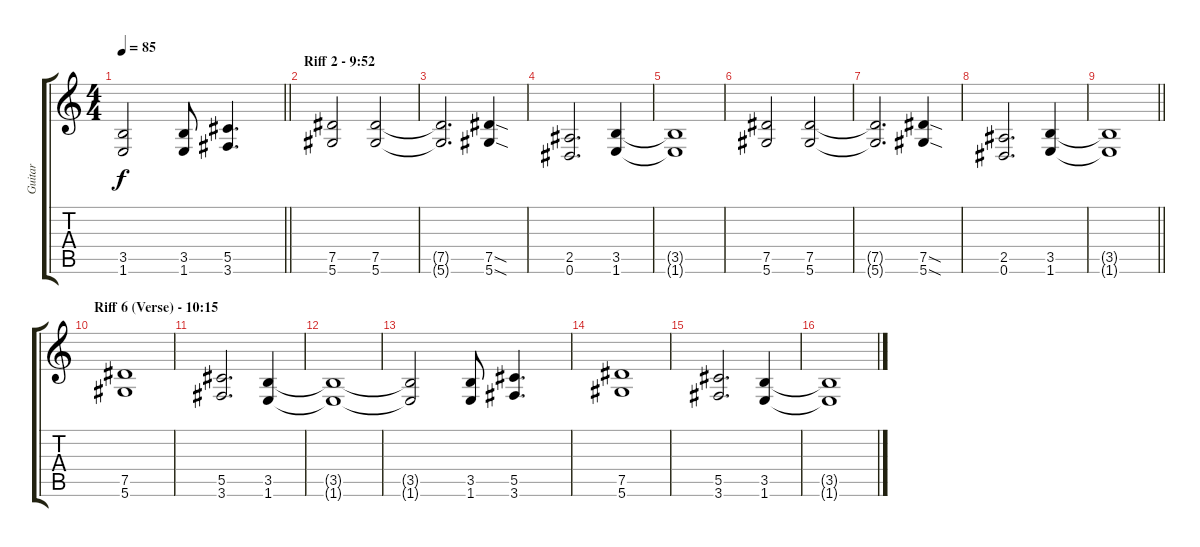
\track ("Guitar" "Guitar") {instrument distortionguitar}
\staff {score tabs}
\tuning (Eb4 Bb3 Gb3 Db3 Ab2 Eb2) {hide}
\ts (4 4)
\tempo 85
\clef g2
\barLineRight lightlight
\ks c
(3.5{t} 1.6{t}).2{dy f} (3.5 1.6).8 (5.5 3.6).4{d} |
\section ("" "Riff 2 - 9:52")
(7.5 5.6).2 (7.5 5.6).2 |
(7.5{t} 5.6{t}).2{d} (7.5{sod} 5.6{sod}).4 |
(2.5 0.6).2{d} (3.5 1.6).4 |
(3.5{t} 1.6{t}).1 |
(7.5 5.6).2 (7.5 5.6).2 |
(7.5{t} 5.6{t}).2{d} (7.5{sod} 5.6{sod}).4 |
(2.5 0.6).2{d} (3.5 1.6).4 |
\barLineRight lightlight
(3.5{t} 1.6{t}).1 |
\section ("" "Riff 6 (Verse) - 10:15")
(7.5 5.6).1 |
(5.5 3.6).2{d} (3.5 1.6).4 |
(3.5{t} 1.6{t}).1 |
(3.5{t} 1.6{t}).2 (3.5 1.6).8 (5.5 3.6).4{d} |
(7.5 5.6).1 |
(5.5 3.6).2{d} (3.5 1.6).4 |
(3.5{t} 1.6{t}).1
